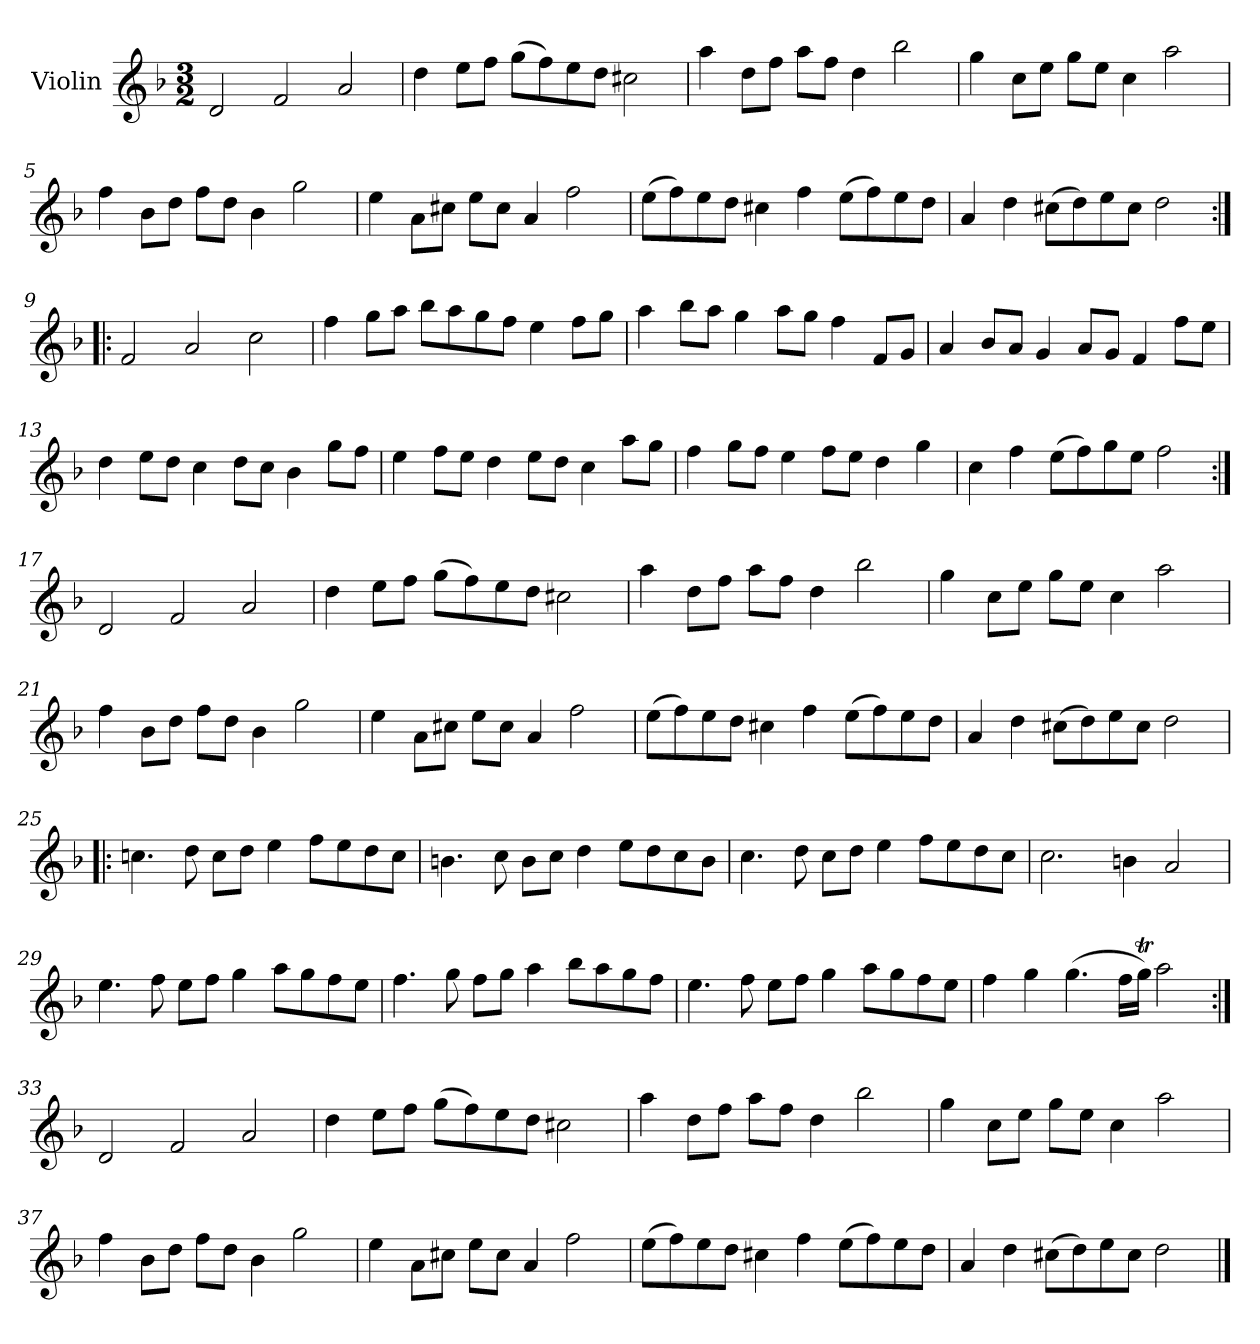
**kern
*part1
*staff1
*I"Violin
*I'Vln
*clefG2
*k[b-]
*M3/2
*MM120
=1
2d/
2f/
2a/
=2
4dd\
8ee\L
8ff\J
(>8gg\L
8ff\)
8ee\
8dd\J
2cc#X\
=3
4aa\
8dd\L
8ff\J
8aa\L
8ff\J
4dd\
2bb-\
=4
4gg\
8cc\L
8ee\J
8gg\L
8ee\J
4cc\
2aa\
=5
4ff\
8b-\L
8dd\J
8ff\L
8dd\J
4b-\
2gg\
=6
4ee\
8a\L
8cc#X\J
8ee\L
8cc#\J
4a/
2ff\
!!LO:LB:g=z
=7
(>8ee\L
8ff\)
8ee\
8dd\J
4cc#X\
4ff\
(>8ee\L
8ff\)
8ee\
8dd\J
=8
4a/
4dd\
(>8cc#X\L
8dd\)
8ee\
8cc#\J
2dd\
=9:|!|:
2f/
2a/
2cc\
=10
4ff\
8gg\L
8aa\J
8bb-\L
8aa\
8gg\
8ff\J
4ee\
8ff\L
8gg\J
!!LO:LB:g=z
=11
4aa\
8bb-\L
8aa\J
4gg\
8aa\L
8gg\J
4ff\
8f/L
8g/J
=12
4a/
8b-/L
8a/J
4g/
8a/L
8g/J
4f/
8ff\L
8ee\J
=13
4dd\
8ee\L
8dd\J
4cc\
8dd\L
8cc\J
4b-\
8gg\L
8ff\J
=14
4ee\
8ff\L
8ee\J
4dd\
8ee\L
8dd\J
4cc\
8aa\L
8gg\J
!!LO:LB:g=z
=15
4ff\
8gg\L
8ff\J
4ee\
8ff\L
8ee\J
4dd\
4gg\
=16
4cc\
4ff\
(>8ee\L
8ff\)
8gg\
8ee\J
2ff\
=17:|!
2d/
2f/
2a/
=18
4dd\
8ee\L
8ff\J
(>8gg\L
8ff\)
8ee\
8dd\J
2cc#X\
=19
4aa\
8dd\L
8ff\J
8aa\L
8ff\J
4dd\
2bb-\
=20
4gg\
8cc\L
8ee\J
8gg\L
8ee\J
4cc\
2aa\
!!LO:LB:g=z
=21
4ff\
8b-\L
8dd\J
8ff\L
8dd\J
4b-\
2gg\
=22
4ee\
8a\L
8cc#X\J
8ee\L
8cc#\J
4a/
2ff\
=23
(>8ee\L
8ff\)
8ee\
8dd\J
4cc#X\
4ff\
(>8ee\L
8ff\)
8ee\
8dd\J
=24
4a/
4dd\
(>8cc#X\L
8dd\)
8ee\
8cc#\J
2dd\
!!LO:LB:g=z
=25!|:
4.ccn\
8dd\
8cc\L
8dd\J
4ee\
8ff\L
8ee\
8dd\
8cc\J
=26
4.bn\
8cc\
8b\L
8cc\J
4dd\
8ee\L
8dd\
8cc\
8b\J
=27
4.cc\
8dd\
8cc\L
8dd\J
4ee\
8ff\L
8ee\
8dd\
8cc\J
=28
2.cc\
4bn\
2a/
!!LO:LB:g=z
=29
4.ee\
8ff\
8ee\L
8ff\J
4gg\
8aa\L
8gg\
8ff\
8ee\J
=30
4.ff\
8gg\
8ff\L
8gg\J
4aa\
8bb-\L
8aa\
8gg\
8ff\J
=31
4.ee\
8ff\
8ee\L
8ff\J
4gg\
8aa\L
8gg\
8ff\
8ee\J
=32
4ff\
4gg\
(>4.gg\
16ff\LL
16ggT\JJ)
2aa\
=33:|!
2d/
2f/
2a/
!!LO:LB:g=z
=34
4dd\
8ee\L
8ff\J
(>8gg\L
8ff\)
8ee\
8dd\J
2cc#X\
=35
4aa\
8dd\L
8ff\J
8aa\L
8ff\J
4dd\
2bb-\
=36
4gg\
8cc\L
8ee\J
8gg\L
8ee\J
4cc\
2aa\
=37
4ff\
8b-\L
8dd\J
8ff\L
8dd\J
4b-\
2gg\
=38
4ee\
8a\L
8cc#X\J
8ee\L
8cc#\J
4a/
2ff\
!!LO:LB:g=z
=39
(>8ee\L
8ff\)
8ee\
8dd\J
4cc#X\
4ff\
(>8ee\L
8ff\)
8ee\
8dd\J
=40
4a/
4dd\
(>8cc#X\L
8dd\)
8ee\
8cc#\J
2dd\
==
*-
